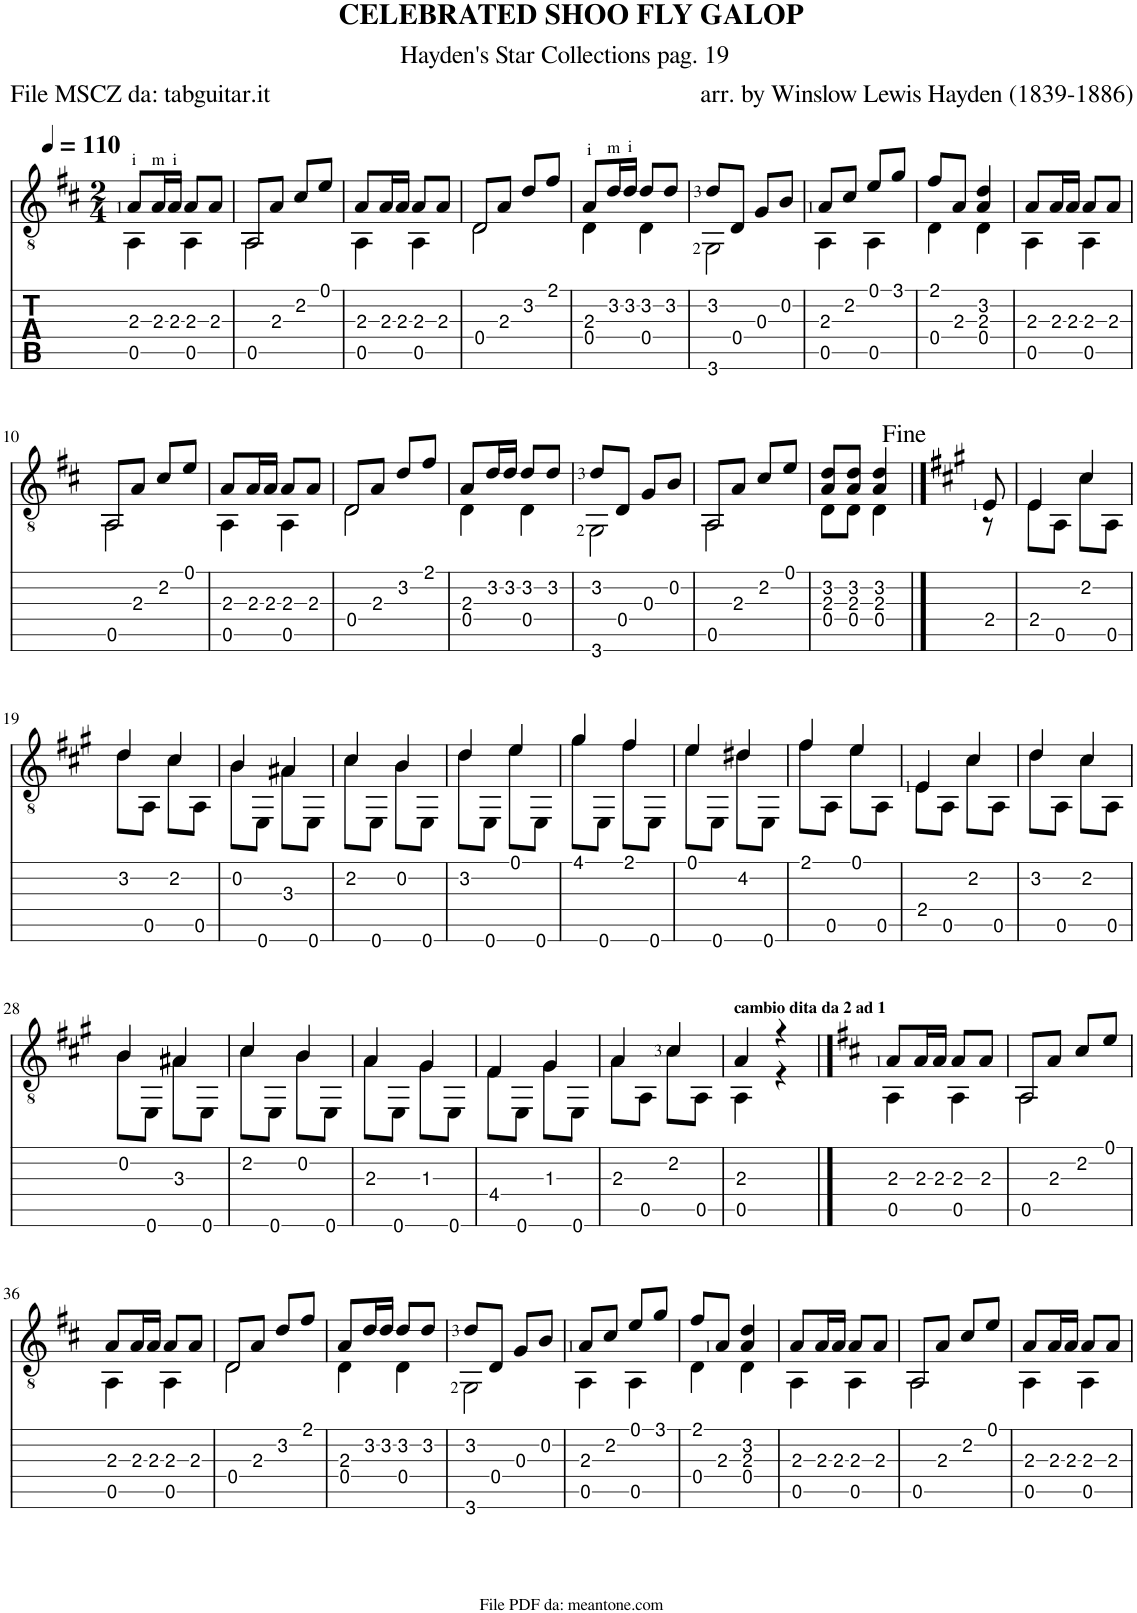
**kern	**kern
*part1	*part1
*staff2	*staff1
*I"Guitar	*
*I'Guit.	*
*stria6	*
*	*clefGv2
*k[f#c#]	*k[f#c#]
*M2/4	*M2/4
*MM110	*MM110
=1	=1
*^	*^
8AL	4AA	8A/L	4AA\
16AL	.	16A/L	.
16AJJ	.	16A/JJ	.
8AL	4AA	8A/L	4AA\
8AJ	.	8A/J	.
=2	=2	=2	=2
!	!	!LO:N:head=open	!LO:N:head=open
8AAL	2AA	8AA/L	2AA\
8AJ	.	8A/J	.
8c#L	.	8c#/L	.
8eJ	.	8e/J	.
=3	=3	=3	=3
8AL	4AA	8A/L	4AA\
16AL	.	16A/L	.
16AJJ	.	16A/JJ	.
8AL	4AA	8A/L	4AA\
8AJ	.	8A/J	.
=4	=4	=4	=4
!	!	!LO:N:head=open	!
8DL	2D	8D/L	2D\
8AJ	.	8A/J	.
8dL	.	8d/L	.
8f#J	.	8f#/J	.
=5	=5	=5	=5
8AL	4D	8A/L	4D\
16dL	.	16d/L	.
16dJJ	.	16d/JJ	.
8dL	4D	8d/L	4D\
8dJ	.	8d/J	.
=6	=6	=6	=6
8dL	2GG	8d/L	2GG\
8DJ	.	8D/J	.
8GL	.	8G/L	.
8BJ	.	8B/J	.
=7	=7	=7	=7
8AL	4AA	8A/L	4AA\
8c#J	.	8c#/J	.
8eL	4AA	8e/L	4AA\
8gJ	.	8g/J	.
=8	=8	=8	=8
8f#L	4D	8f#/L	4D\
8AJ	.	8A/J	.
4A 4d	4D	4A/ 4d/	4D\
=9	=9	=9	=9
8AL	4AA	8A/L	4AA\
16AL	.	16A/L	.
16AJJ	.	16A/JJ	.
8AL	4AA	8A/L	4AA\
8AJ	.	8A/J	.
!!LO:LB:g=z	!!
=10	=10	=10	=10
!LO:N:head=open	!LO:N:head=open	!LO:N:head=open	!LO:N:head=open
8AAL	2AA	8AA/L	2AA\
8AJ	.	8A/J	.
8c#L	.	8c#/L	.
8eJ	.	8e/J	.
=11	=11	=11	=11
8AL	4AA	8A/L	4AA\
16AL	.	16A/L	.
16AJJ	.	16A/JJ	.
8AL	4AA	8A/L	4AA\
8AJ	.	8A/J	.
=12	=12	=12	=12
!LO:N:head=open	!	!LO:N:head=open	!
8DL	2D	8D/L	2D\
8AJ	.	8A/J	.
8dL	.	8d/L	.
8f#J	.	8f#/J	.
=13	=13	=13	=13
8AL	4D	8A/L	4D\
16dL	.	16d/L	.
16dJJ	.	16d/JJ	.
8dL	4D	8d/L	4D\
8dJ	.	8d/J	.
=14	=14	=14	=14
8dL	2GG	8d/L	2GG\
8DJ	.	8D/J	.
8GL	.	8G/L	.
8BJ	.	8B/J	.
=15	=15	=15	=15
!LO:N:head=open	!LO:N:head=open	!LO:N:head=open	!LO:N:head=open
8AAL	2AA	8AA/L	2AA\
8AJ	.	8A/J	.
8c#L	.	8c#/L	.
8eJ	.	8e/J	.
=16	=16	=16	=16
8A\ 8d\L	8DL	8A/ 8d/L	8D\L
8A\ 8d\J	8DJ	8A/ 8d/J	8D\J
4A 4d	4D	4A/ 4d/	4D\
==17	==17	==17	==17
*k[f#c#g#]	*	*k[f#c#g#]	*
8E	8r	8E/	8r
=18	=18	=18	=18
4E	8EL	4E/	8E\L
.	8AAJ	.	8AA\J
4c#	8c#L	4c#/	8c#\L
.	8AAJ	.	8AA\J
!!LO:LB:g=z	!!
=19	=19	=19	=19
4d	8dL	4d/	8d\L
.	8AAJ	.	8AA\J
4c#	8c#L	4c#/	8c#\L
.	8AAJ	.	8AA\J
=20	=20	=20	=20
4B	8BL	4B/	8B\L
.	8EEJ	.	8EE\J
4A#	8A#L	4A#X/	8A#\L
.	8EEJ	.	8EE\J
=21	=21	=21	=21
4c#	8c#L	4c#/	8c#\L
.	8EEJ	.	8EE\J
4B	8BL	4B/	8B\L
.	8EEJ	.	8EE\J
=22	=22	=22	=22
4d	8dL	4d/	8d\L
.	8EEJ	.	8EE\J
4e	8eL	4e/	8e\L
.	8EEJ	.	8EE\J
=23	=23	=23	=23
4g#	8g#L	4g#/	8g#\L
.	8EEJ	.	8EE\J
4f#	8f#L	4f#/	8f#\L
.	8EEJ	.	8EE\J
=24	=24	=24	=24
4e	8eL	4e/	8e\L
.	8EEJ	.	8EE\J
4d#	8d#L	4d#X/	8d#\L
.	8EEJ	.	8EE\J
=25	=25	=25	=25
4f#	8f#L	4f#/	8f#\L
.	8AAJ	.	8AA\J
4e	8eL	4e/	8e\L
.	8AAJ	.	8AA\J
=26	=26	=26	=26
4E	8EL	4E/	8E\L
.	8AAJ	.	8AA\J
4c#	8c#L	4c#/	8c#\L
.	8AAJ	.	8AA\J
=27	=27	=27	=27
4d	8dL	4d/	8d\L
.	8AAJ	.	8AA\J
4c#	8c#L	4c#/	8c#\L
.	8AAJ	.	8AA\J
!!LO:LB:g=z	!!
=28	=28	=28	=28
4B	8BL	4B/	8B\L
.	8EEJ	.	8EE\J
4A#X	8A#L	4A#X/	8A#\L
.	8EEJ	.	8EE\J
=29	=29	=29	=29
4c#	8c#L	4c#/	8c#\L
.	8EEJ	.	8EE\J
4B	8BL	4B/	8B\L
.	8EEJ	.	8EE\J
=30	=30	=30	=30
4A	8AL	4A/	8A\L
.	8EEJ	.	8EE\J
4G#	8G#L	4G#/	8G#\L
.	8EEJ	.	8EE\J
=31	=31	=31	=31
4F#	8F#L	4F#/	8F#\L
.	8EEJ	.	8EE\J
4G#	8G#L	4G#/	8G#\L
.	8EEJ	.	8EE\J
=32	=32	=32	=32
4A	8AL	4A/	8A\L
.	8AAJ	.	8AA\J
4c#	8c#L	4c#/	8c#\L
.	8AAJ	.	8AA\J
=33	=33	=33	=33
!	!	!LO:TX:a:B:t=cambio dita da 2 ad 1	!
4A	4AA	4A/	4AA\
4r	4r	4r	4r
==34	==34	==34	==34
*k[f#c#]	*	*k[f#c#]	*
8AL	4AA	8A/L	4AA\
16AL	.	16A/L	.
16AJJ	.	16A/JJ	.
8AL	4AA	8A/L	4AA\
8AJ	.	8A/J	.
=35	=35	=35	=35
!LO:N:head=open	!LO:N:head=open	!LO:N:head=open	!LO:N:head=open
8AAL	2AA	8AA/L	2AA\
8AJ	.	8A/J	.
8c#L	.	8c#/L	.
8eJ	.	8e/J	.
!!LO:LB:g=z	!!
=36	=36	=36	=36
8AL	4AA	8A/L	4AA\
16AL	.	16A/L	.
16AJJ	.	16A/JJ	.
8AL	4AA	8A/L	4AA\
8AJ	.	8A/J	.
=37	=37	=37	=37
!LO:N:head=open	!	!LO:N:head=open	!
8DL	2D	8D/L	2D\
8AJ	.	8A/J	.
8dL	.	8d/L	.
8f#J	.	8f#/J	.
=38	=38	=38	=38
8AL	4D	8A/L	4D\
16dL	.	16d/L	.
16dJJ	.	16d/JJ	.
8dL	4D	8d/L	4D\
8dJ	.	8d/J	.
=39	=39	=39	=39
8dL	2GG	8d/L	2GG\
8DJ	.	8D/J	.
8GL	.	8G/L	.
8BJ	.	8B/J	.
=40	=40	=40	=40
8AL	4AA	8A/L	4AA\
8c#J	.	8c#/J	.
8eL	4AA	8e/L	4AA\
8gJ	.	8g/J	.
=41	=41	=41	=41
8f#L	4D	8f#/L	4D\
8AJ	.	8A/J	.
4A 4d	4D	4A/ 4d/	4D\
=42	=42	=42	=42
8AL	4AA	8A/L	4AA\
16AL	.	16A/L	.
16AJJ	.	16A/JJ	.
8AL	4AA	8A/L	4AA\
8AJ	.	8A/J	.
=43	=43	=43	=43
!LO:N:head=open	!LO:N:head=open	!LO:N:head=open	!LO:N:head=open
8AAL	2AA	8AA/L	2AA\
8AJ	.	8A/J	.
8c#L	.	8c#/L	.
8eJ	.	8e/J	.
=44	=44	=44	=44
8AL	4AA	8A/L	4AA\
16AL	.	16A/L	.
16AJJ	.	16A/JJ	.
8AL	4AA	8A/L	4AA\
8AJ	.	8A/J	.
*v	*v	*	*
*	*v	*v
=	=
*-	*-
